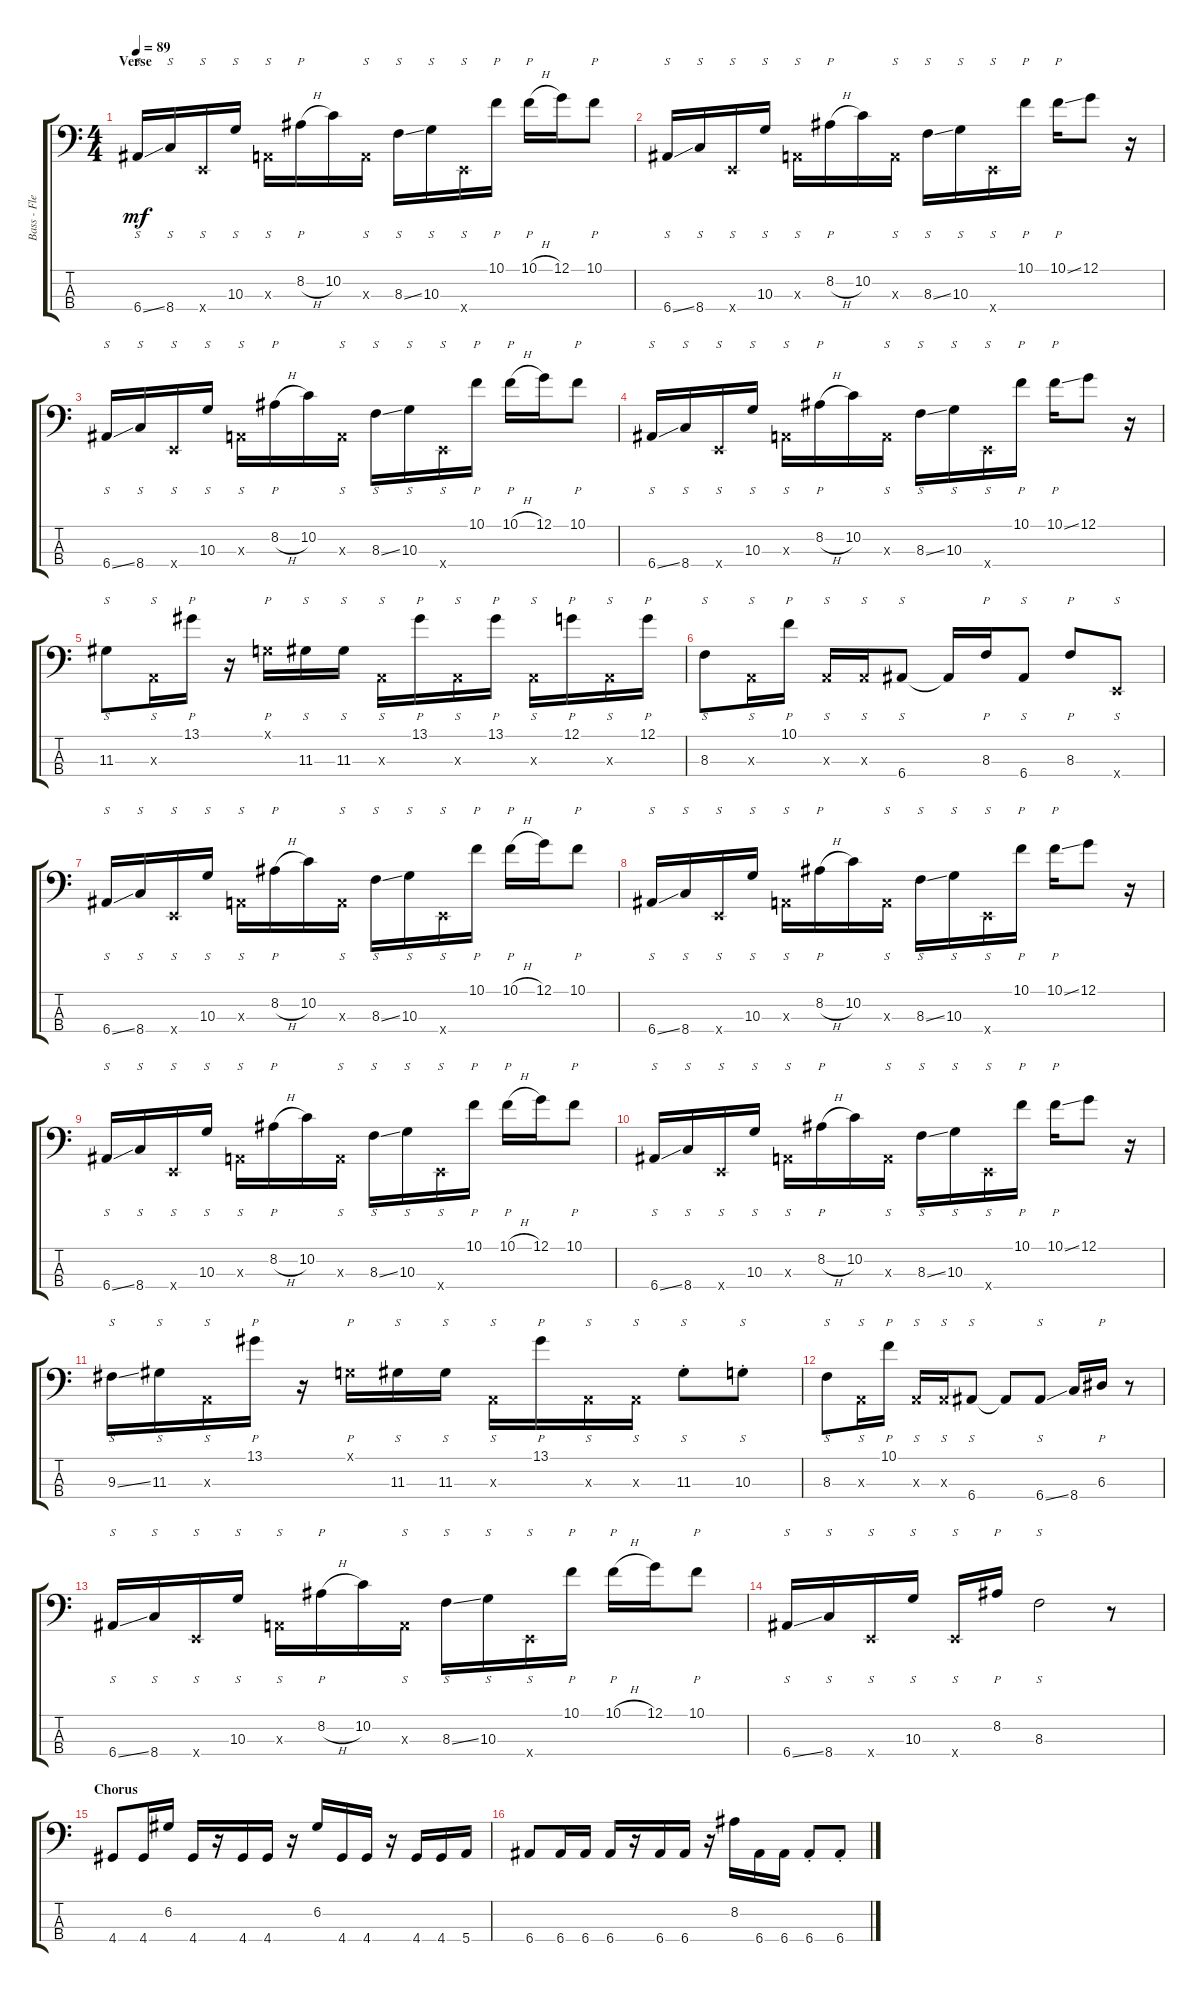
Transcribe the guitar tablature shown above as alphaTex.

\track ("Bass - Flea" "Bass - Fle") {instrument electricbassfinger}
\staff {score tabs}
\tuning (G2 D2 A1 E1) {hide}
\ts (4 4)
\section ("" "Verse")
\tempo 89
\clef f4
\ks c
6.4{ss}.16{s dy mf} 8.4.16{s} 0.4{x}.16{s} 10.3.16{s} 0.3{x}.16{s} 8.2{h}.16{p} 10.2.16 0.3{x}.16{s} 8.3{ss}.16{s} 10.3.16{s} 0.4{x}.16{s} 10.1.16{p} 10.1{h}.16{p} 12.1.16 10.1.8{p} |
6.4{ss}.16{s} 8.4.16{s} 0.4{x}.16{s} 10.3.16{s} 0.3{x}.16{s} 8.2{h}.16{p} 10.2.16 0.3{x}.16{s} 8.3{ss}.16{s} 10.3.16{s} 0.4{x}.16{s} 10.1.16{p} 10.1{ss}.16{p} 12.1.8 r.16 |
6.4{ss}.16{s} 8.4.16{s} 0.4{x}.16{s} 10.3.16{s} 0.3{x}.16{s} 8.2{h}.16{p} 10.2.16 0.3{x}.16{s} 8.3{ss}.16{s} 10.3.16{s} 0.4{x}.16{s} 10.1.16{p} 10.1{h}.16{p} 12.1.16 10.1.8{p} |
6.4{ss}.16{s} 8.4.16{s} 0.4{x}.16{s} 10.3.16{s} 0.3{x}.16{s} 8.2{h}.16{p} 10.2.16 0.3{x}.16{s} 8.3{ss}.16{s} 10.3.16{s} 0.4{x}.16{s} 10.1.16{p} 10.1{ss}.16{p} 12.1.8 r.16 |
11.3.8{s} 0.3{x}.16{s} 13.1.16{p} r.16 0.1{x}.16{p} 11.3.16{s} 11.3.16{s} 0.3{x}.16{s} 13.1.16{p} 0.3{x}.16{s} 13.1.16{p} 0.3{x}.16{s} 12.1.16{p} 0.3{x}.16{s} 12.1.16{p} |
8.3.8{s} 0.3{x}.16{s} 10.1.16{p} 0.3{x}.16{s} 0.3{x}.16{s} 6.4.8{s} 6.4{t}.16 8.3.16{p} 6.4.8{s} 8.3.8{p} 0.4{x}.8{s} |
6.4{ss}.16{s} 8.4.16{s} 0.4{x}.16{s} 10.3.16{s} 0.3{x}.16{s} 8.2{h}.16{p} 10.2.16 0.3{x}.16{s} 8.3{ss}.16{s} 10.3.16{s} 0.4{x}.16{s} 10.1.16{p} 10.1{h}.16{p} 12.1.16 10.1.8{p} |
6.4{ss}.16{s} 8.4.16{s} 0.4{x}.16{s} 10.3.16{s} 0.3{x}.16{s} 8.2{h}.16{p} 10.2.16 0.3{x}.16{s} 8.3{ss}.16{s} 10.3.16{s} 0.4{x}.16{s} 10.1.16{p} 10.1{ss}.16{p} 12.1.8 r.16 |
6.4{ss}.16{s} 8.4.16{s} 0.4{x}.16{s} 10.3.16{s} 0.3{x}.16{s} 8.2{h}.16{p} 10.2.16 0.3{x}.16{s} 8.3{ss}.16{s} 10.3.16{s} 0.4{x}.16{s} 10.1.16{p} 10.1{h}.16{p} 12.1.16 10.1.8{p} |
6.4{ss}.16{s} 8.4.16{s} 0.4{x}.16{s} 10.3.16{s} 0.3{x}.16{s} 8.2{h}.16{p} 10.2.16 0.3{x}.16{s} 8.3{ss}.16{s} 10.3.16{s} 0.4{x}.16{s} 10.1.16{p} 10.1{ss}.16{p} 12.1.8 r.16 |
9.3{ss}.16{s} 11.3.16{s} 0.3{x}.16{s} 13.1.16{p} r.16 0.1{x}.16{p} 11.3.16{s} 11.3.16{s} 0.3{x}.16{s} 13.1.16{p} 0.3{x}.16{s} 0.3{x}.16{s} 11.3{st}.8{s} 10.3{st}.8{s} |
8.3.8{s} 0.3{x}.16{s} 10.1.16{p} 0.3{x}.16{s} 0.3{x}.16{s} 6.4.8{s} 6.4{t}.8 6.4{ss}.8{s} 8.4.16 6.3.16{p} r.8 |
6.4{ss}.16{s} 8.4.16{s} 0.4{x}.16{s} 10.3.16{s} 0.3{x}.16{s} 8.2{h}.16{p} 10.2.16 0.3{x}.16{s} 8.3{ss}.16{s} 10.3.16{s} 0.4{x}.16{s} 10.1.16{p} 10.1{h}.16{p} 12.1.16 10.1.8{p} |
6.4{ss}.16{s} 8.4.16{s} 0.4{x}.16{s} 10.3.16{s} 0.4{x}.16{s} 8.2.16{p} 8.3.2{s} r.8 |
\section ("" "Chorus")
4.4.8 4.4.16 6.2.16 4.4.16 r.16 4.4.16 4.4.16 r.16 6.2.16 4.4.16 4.4.16 r.16 4.4.16 4.4.16 5.4.16 |
6.4.8 6.4.16 6.4.16 6.4.16 r.16 6.4.16 6.4.16 r.16 8.2.16 6.4.16 6.4.16 6.4{st}.8 6.4{st}.8
